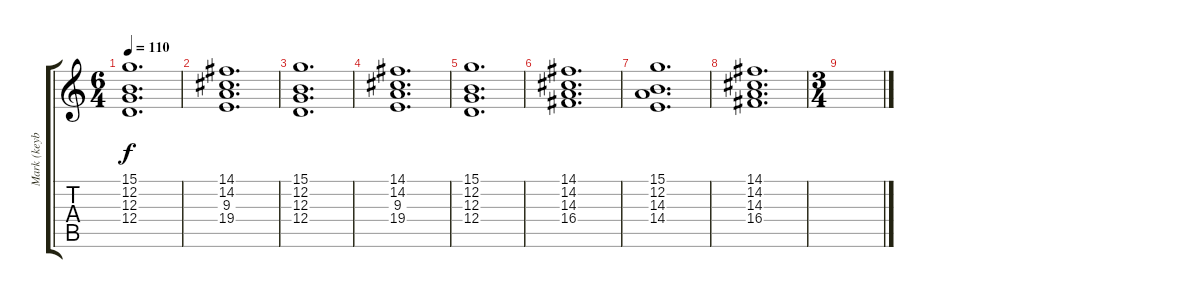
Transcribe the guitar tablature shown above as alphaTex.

\track ("Mark (keyboard strings)" "Mark (keyb") {instrument synthstrings1}
\staff {score tabs}
\tuning (E4 B3 G3 D3 A2 E2) {hide}
\ts (6 4)
\tempo 110
\clef g2
\ks c
(15.1 12.2 12.3 12.4).1{d dy f} |
(14.1 14.2 9.3 19.4).1{d} |
(15.1 12.2 12.3 12.4).1{d} |
(14.1 14.2 9.3 19.4).1{d} |
(15.1 12.2 12.3 12.4).1{d} |
(14.1 14.2 14.3 16.4).1{d} |
(15.1 12.2 14.3 14.4).1{d} |
(14.1 14.2 14.3 16.4).1{d} |
\ts (3 4)
